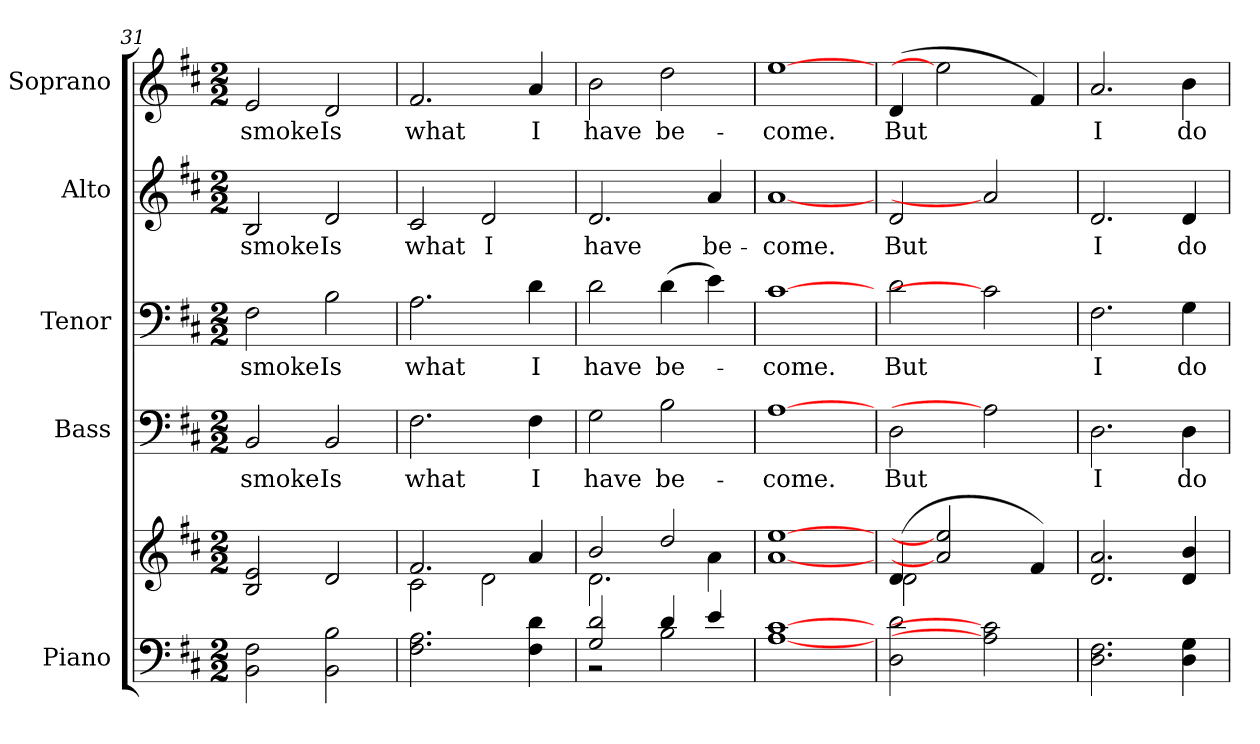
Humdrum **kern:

**kern	**kern	**kern	**text	**kern	**text	**kern	**text	**kern	**text
*part5	*part5	*part4	*part4	*part3	*part3	*part2	*part2	*part1	*part1
*staff6	*staff5	*staff4	*staff4	*staff3	*staff3	*staff2	*staff2	*staff1	*staff1
*I"Piano	*	*I"Bass	*	*I"Tenor	*	*I"Alto	*	*I"Soprano	*
*I'Pno.	*	*I'B.	*	*I'T.	*	*I'A.	*	*I'S.	*
*clefF4	*clefG2	*clefF4	*	*clefF4	*	*clefG2	*	*clefG2	*
*k[f#c#]	*k[f#c#]	*k[f#c#]	*	*k[f#c#]	*	*k[f#c#]	*	*k[f#c#]	*
*D:	*D:	*D:	*	*D:	*	*D:	*	*D:	*
*M2/2	*M2/2	*M2/2	*	*M2/2	*	*M2/2	*	*M2/2	*
=31	=31	=31	=31	=31	=31	=31	=31	=31	=31
!	!	!	!LO:LY:b:color=#000000	!	!	!	!	!	!
!	!	!	!	!	!LO:LY:b:color=#000000	!	!	!	!
!	!	!	!	!	!	!	!LO:LY:b:color=#000000	!	!
!	!	!	!	!	!	!	!	!	!LO:LY:b:color=#000000
2BBi\ 2F#i	2Bi/ 2ei	2BBi/	smoke	2F#i\	smoke	2Bi/	smoke	2ei/	smoke
!	!	!	!LO:LY:b:color=#000000	!	!	!	!	!	!
!	!	!	!	!	!LO:LY:b:color=#000000	!	!	!	!
!	!	!	!	!	!	!	!LO:LY:b:color=#000000	!	!
!	!	!	!	!	!	!	!	!	!LO:LY:b:color=#000000
2BBi\ 2Bi	2di/	2BBi/	Is	2Bi\	Is	2di/	Is	2di/	Is
!!LO:PB:g=z
=32	=32	=32	=32	=32	=32	=32	=32	=32	=32
*	*^	*	*	*	*	*	*	*	*
!	!	!	!	!LO:LY:b:color=#000000	!	!	!	!	!	!
!	!	!	!	!	!	!LO:LY:b:color=#000000	!	!	!	!
!	!	!	!	!	!	!	!	!LO:LY:b:color=#000000	!	!
!	!	!	!	!	!	!	!	!	!	!LO:LY:b:color=#000000
2.F#i\ 2.Ai	2.f#i/	2c#i\	2.F#i\	what	2.Ai\	what	2c#i/	what	2.f#i/	what
!	!	!	!	!	!	!	!	!LO:LY:b:color=#000000	!	!
.	.	2di\	.	.	.	.	2di/	I	.	.
!	!	!	!	!LO:LY:b:color=#000000	!	!	!	!	!	!
!	!	!	!	!	!	!LO:LY:b:color=#000000	!	!	!	!
!	!	!	!	!	!	!	!	!	!	!LO:LY:b:color=#000000
4F#i\ 4di	4ai/	.	4F#i\	I	4di\	I	.	.	4ai/	I
=33	=33	=33	=33	=33	=33	=33	=33	=33	=33	=33
*^	*	*	*	*	*	*	*	*	*	*
!	!	!	!	!	!LO:LY:b:color=#000000	!	!	!	!	!	!
!	!	!	!	!	!	!	!LO:LY:b:color=#000000	!	!	!	!
!	!	!	!	!	!	!	!	!	!LO:LY:b:color=#000000	!	!
!	!	!	!	!	!	!	!	!	!	!	!LO:LY:b:color=#000000
2Gi/ 2di	2r	2bi/	2.di\	2Gi\	have	2di\	have	2.di/	have	2bi\	have
!	!	!	!	!	!LO:LY:b:color=#000000	!	!	!	!	!	!
!	!	!	!	!	!	!	!LO:LY:b:color=#000000	!	!	!	!
!	!	!	!	!	!	!	!	!	!	!	!LO:LY:b:color=#000000
4di/	2Bi\	2ddi/	.	2Bi\	be-	(4di\	be-	.	.	2ddi\	be-
!	!	!	!	!	!	!	!	!	!LO:LY:b:color=#000000	!	!
4ei/	.	.	4ai\	.	.	4ei\)	.	4ai/	be-	.	.
*v	*v	*	*	*	*	*	*	*	*	*	*
*	*v	*v	*	*	*	*	*	*	*	*
=34	=34	=34	=34	=34	=34	=34	=34	=34	=34
*	*^	*	*	*	*	*	*	*	*
!	!	!	!	!LO:LY:b:color=#000000	!	!	!	!	!	!
*	*v	*v	*	*	*	*	*	*	*	*
*	*^	*	*	*	*	*	*	*	*
!	!	!	!	!	!	!LO:LY:b:color=#000000	!	!	!	!
*	*v	*v	*	*	*	*	*	*	*	*
*	*^	*	*	*	*	*	*	*	*
!	!	!	!	!	!	!	!	!LO:LY:b:color=#000000	!	!
*	*v	*v	*	*	*	*	*	*	*	*
*	*^	*	*	*	*	*	*	*	*
!	!	!	!	!	!	!	!	!	!	!LO:LY:b:color=#000000
*	*v	*v	*	*	*	*	*	*	*	*
[1Ai [1c#i	[1ai [1eei	[1Ai	-come.	[1c#i	-come.	[1ai	-come.	[1eei	-come.
=35	=35	=35	=35	=35	=35	=35	=35	=35	=35
*	*^	*	*	*	*	*	*	*	*
!	!	!	!	!LO:LY:b:color=#000000	!	!	!	!	!	!
!	!	!	!	!	!	!LO:LY:b:color=#000000	!	!	!	!
!	!	!	!	!	!	!	!	!LO:LY:b:color=#000000	!	!
!	!	!	!	!	!	!	!	!	!	!LO:LY:b:color=#000000
2Di\ 2di	(4di/	2di\	2Di\	But	2di\	But	2di/	But	(4di/	But
.	2ai] 2eei]	.	.	.	.	.	.	.	2eei]	.
2Ai] 2c#i]	.	2ryy	2Ai]	.	2c#i]	.	2ai]	.	.	.
.	4f#i/)	.	.	.	.	.	.	.	4f#i/)	.
*	*v	*v	*	*	*	*	*	*	*	*
=36	=36	=36	=36	=36	=36	=36	=36	=36	=36
!	!	!	!LO:LY:b:color=#000000	!	!	!	!	!	!
!	!	!	!	!	!LO:LY:b:color=#000000	!	!	!	!
!	!	!	!	!	!	!	!LO:LY:b:color=#000000	!	!
!	!	!	!	!	!	!	!	!	!LO:LY:b:color=#000000
2.Di\ 2.F#i	2.di/ 2.ai	2.Di\	I	2.F#i\	I	2.di/	I	2.ai/	I
!	!	!	!LO:LY:b:color=#000000	!	!	!	!	!	!
!	!	!	!	!	!LO:LY:b:color=#000000	!	!	!	!
!	!	!	!	!	!	!	!LO:LY:b:color=#000000	!	!
!	!	!	!	!	!	!	!	!	!LO:LY:b:color=#000000
4Di\ 4Gi	4di/ 4bi	4Di\	do	4Gi\	do	4di/	do	4bi\	do
=	=	=	=	=	=	=	=	=	=
*-	*-	*-	*-	*-	*-	*-	*-	*-	*-
